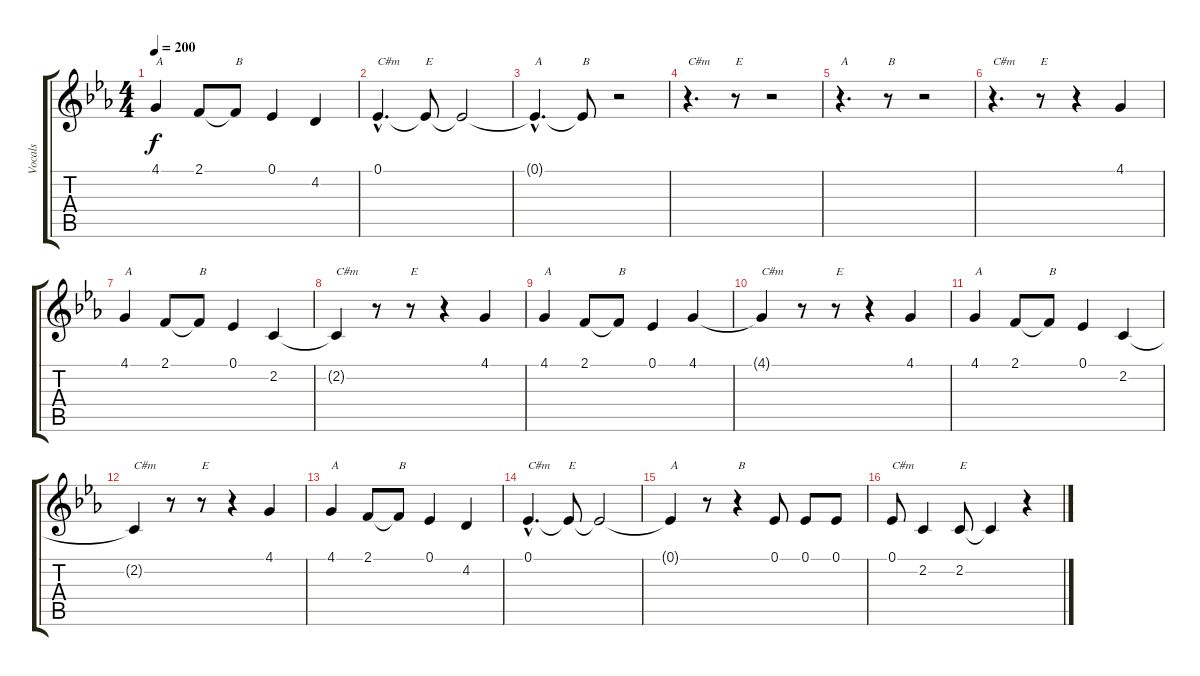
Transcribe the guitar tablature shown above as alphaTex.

\track ("Vocals" "Vocals") {instrument sopranosax}
\staff {score tabs}
\tuning (Eb4 Bb3 Gb3 Db3 Ab2 Eb2) {hide}
\ts (4 4)
\tempo 200
\clef g2
\ks cminor
4.1.4{txt "A" dy f} 2.1.8 2.1{t}.8{txt "B"} 0.1.4 4.2.4 |
0.1{hac}.4{d txt "C#m"} 0.1{t}.8{txt "E"} 0.1{t}.2 |
0.1{hac t}.4{d txt "A"} 0.1{t}.8{txt "B"} r.2 |
r.4{d txt "C#m"} r.8{txt "E"} r.2 |
r.4{d txt "A"} r.8{txt "B"} r.2 |
r.4{d txt "C#m"} r.8{txt "E"} r.4 4.1.4 |
4.1.4{txt "A"} 2.1.8 2.1{t}.8{txt "B"} 0.1.4 2.2.4 |
2.2{t}.4{txt "C#m"} r.8 r.8{txt "E"} r.4 4.1.4 |
4.1.4{txt "A"} 2.1.8 2.1{t}.8{txt "B"} 0.1.4 4.1.4 |
4.1{t}.4{txt "C#m"} r.8 r.8{txt "E"} r.4 4.1.4 |
4.1.4{txt "A"} 2.1.8 2.1{t}.8{txt "B"} 0.1.4 2.2.4 |
2.2{t}.4{txt "C#m"} r.8 r.8{txt "E"} r.4 4.1.4 |
4.1.4{txt "A"} 2.1.8 2.1{t}.8{txt "B"} 0.1.4 4.2.4 |
0.1{hac}.4{d txt "C#m"} 0.1{t}.8{txt "E"} 0.1{t}.2 |
0.1{t}.4{txt "A"} r.8 r.4{txt "B"} 0.1.8 0.1.8 0.1.8 |
0.1.8{txt "C#m"} 2.2.4 2.2.8{txt "E"} 2.2{t}.4 r.4
